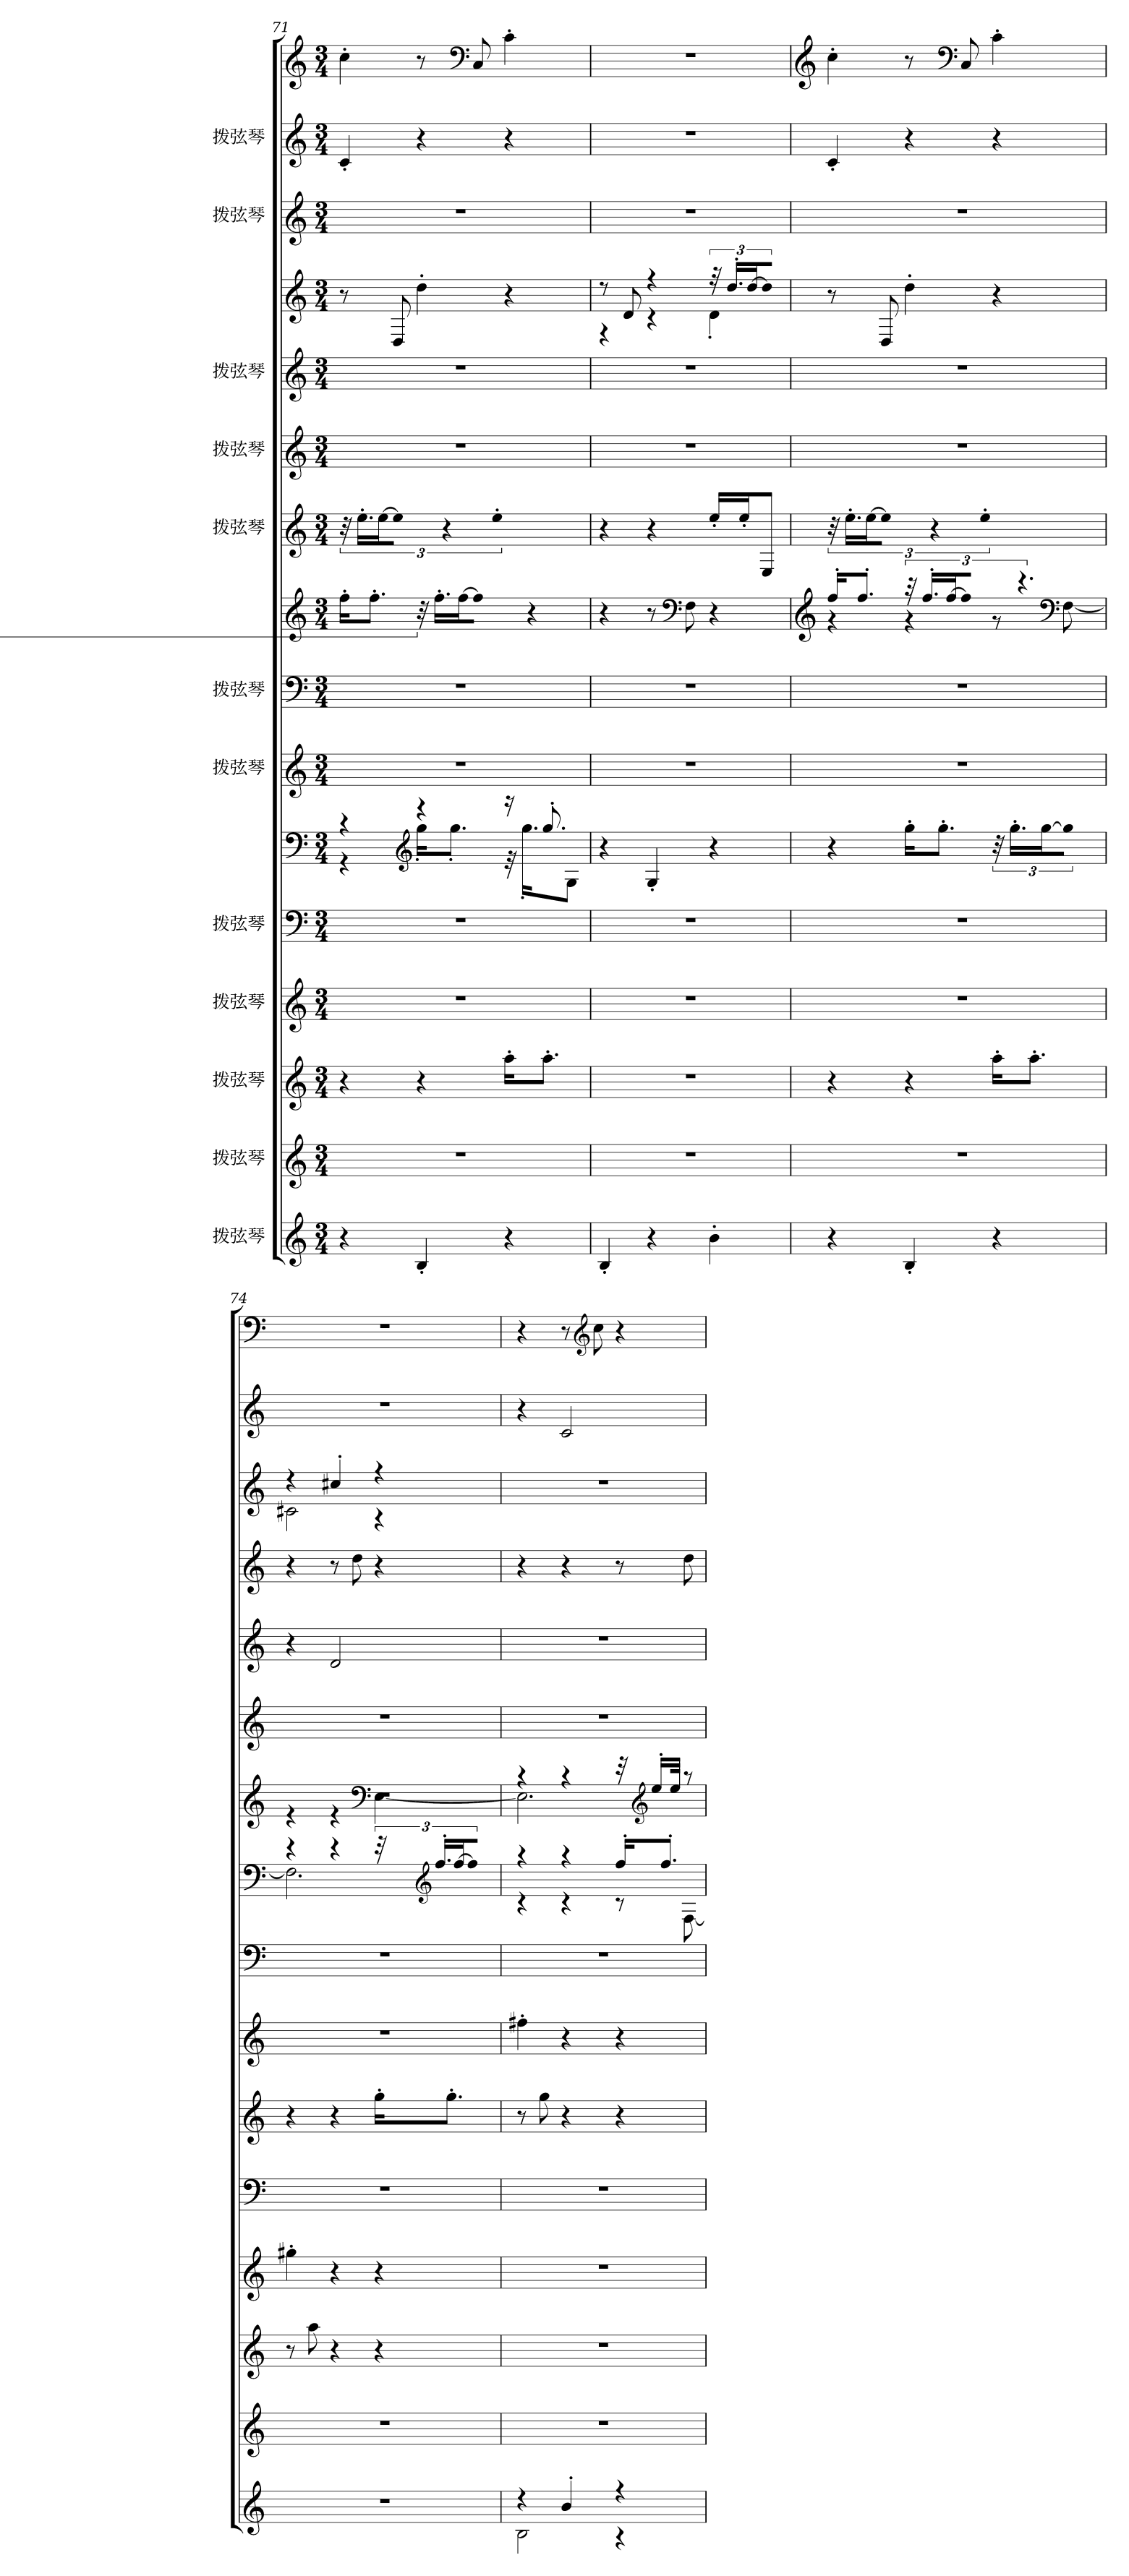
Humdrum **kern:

**kern	**kern	**kern	**kern	**kern	**kern	**kern	**kern	**kern	**kern	**kern	**kern	**kern	**kern	**kern	**kern
*part12	*part11	*part10	*part9	*part8	*part8	*part7	*part6	*part6	*part5	*part4	*part3	*part3	*part2	*part1	*part1
*staff16	*staff15	*staff14	*staff13	*staff12	*staff11	*staff10	*staff9	*staff8	*staff7	*staff6	*staff5	*staff4	*staff3	*staff2	*staff1
*I"拨弦琴	*I"拨弦琴	*I"拨弦琴	*I"拨弦琴	*I"拨弦琴	*	*I"拨弦琴	*I"拨弦琴	*	*I"拨弦琴	*I"拨弦琴	*I"拨弦琴	*	*I"拨弦琴	*I"拨弦琴	*
!!LO:PB:g=z
*clefG2	*clefG2	*clefG2	*clefG2	*clefF4	*clefF4	*clefG2	*clefF4	*clefG2	*clefG2	*clefG2	*clefG2	*clefG2	*clefG2	*clefG2	*clefG2
*k[]	*k[]	*k[]	*k[]	*k[]	*k[]	*k[]	*k[]	*k[]	*k[]	*k[]	*k[]	*k[]	*k[]	*k[]	*k[]
*M3/4	*M3/4	*M3/4	*M3/4	*M3/4	*M3/4	*M3/4	*M3/4	*M3/4	*M3/4	*M3/4	*M3/4	*M3/4	*M3/4	*M3/4	*M3/4
=71	=71	=71	=71	=71	=71	=71	=71	=71	=71	=71	=71	=71	=71	=71	=71
*	*	*	*	*	*^	*	*	*	*	*	*	*	*	*	*
4r	2.r	4r	2.r	2.r	4r	4r	2.r	2.r	16ff'\KL	48r	2.r	2.r	8r	2.r	4c'/	4cc'\
.	.	.	.	.	.	.	.	.	.	24.ee'\LL	.	.	.	.	.	.
.	.	.	.	.	.	.	.	.	8.ff'\J	.	.	.	.	.	.	.
.	.	.	.	.	.	.	.	.	.	[24ee\J	.	.	.	.	.	.
.	.	.	.	.	.	.	.	.	.	8ee\J]	.	.	8D/	.	.	.
*	*	*	*	*	*clefG2	*	*	*	*	*	*	*	*	*	*	*
4B'/	.	4r	.	.	4r	16gg'\KL	.	.	48r	4r	.	.	4dd'\	.	4r	8r
.	.	.	.	.	.	.	.	.	24.ff'\LL	.	.	.	.	.	.	.
.	.	.	.	.	.	8.gg'\J	.	.	.	.	.	.	.	.	.	.
.	.	.	.	.	.	.	.	.	[24ff\J	.	.	.	.	.	.	.
*	*	*	*	*	*	*	*	*	*	*	*	*	*	*	*	*clefF4
.	.	.	.	.	.	.	.	.	8ff\J]	.	.	.	.	.	.	8C/
4r	.	16aa'\KL	.	.	16r	32r	.	.	4r	4ee'\	.	.	4r	.	4r	4c'\
.	.	.	.	.	.	16.gg'\KL	.	.	.	.	.	.	.	.	.	.
.	.	8.aa'\J	.	.	8.gg'/	.	.	.	.	.	.	.	.	.	.	.
.	.	.	.	.	.	8G\J	.	.	.	.	.	.	.	.	.	.
*	*	*	*	*	*v	*v	*	*	*	*	*	*	*	*	*	*
=72	=72	=72	=72	=72	=72	=72	=72	=72	=72	=72	=72	=72	=72	=72	=72
*	*	*	*	*	*	*	*	*	*	*	*	*^	*	*	*
4B'/	2.r	2.r	2.r	2.r	4r	2.r	2.r	4r	4r	2.r	2.r	8r	4r	2.r	2.r	2.r
.	.	.	.	.	.	.	.	.	.	.	.	8d/	.	.	.	.
4r	.	.	.	.	4G'/	.	.	8r	4r	.	.	4r	4r	.	.	.
*	*	*	*	*	*	*	*	*clefF4	*	*	*	*	*	*	*	*
.	.	.	.	.	.	.	.	8F\	.	.	.	.	.	.	.	.
4b'\	.	.	.	.	4r	.	.	4r	16ee'/LL	.	.	48r	4d'\	.	.	.
.	.	.	.	.	.	.	.	.	.	.	.	24.dd'/LL	.	.	.	.
.	.	.	.	.	.	.	.	.	16ee'/J	.	.	.	.	.	.	.
.	.	.	.	.	.	.	.	.	.	.	.	[24dd/J	.	.	.	.
.	.	.	.	.	.	.	.	.	8E/J	.	.	8dd/J]	.	.	.	.
*	*	*	*	*	*	*	*	*	*	*	*	*v	*v	*	*	*
!!LO:PB:g=z
=73	=73	=73	=73	=73	=73	=73	=73	=73	=73	=73	=73	=73	=73	=73	=73
*	*	*	*	*	*	*	*	*clefG2	*	*	*	*	*	*	*clefG2
*	*	*	*	*	*	*	*	*^	*	*	*	*	*	*	*
4r	2.r	4r	2.r	2.r	4r	2.r	2.r	16ff'/KL	4r	48r	2.r	2.r	8r	2.r	4c'/	4cc'\
.	.	.	.	.	.	.	.	.	.	24.ee'\LL	.	.	.	.	.	.
.	.	.	.	.	.	.	.	8.ff'/J	.	.	.	.	.	.	.	.
.	.	.	.	.	.	.	.	.	.	[24ee\J	.	.	.	.	.	.
.	.	.	.	.	.	.	.	.	.	8ee\J]	.	.	8D/	.	.	.
4B'/	.	4r	.	.	16gg'\KL	.	.	48r	4r	4r	.	.	4dd'\	.	4r	8r
.	.	.	.	.	.	.	.	24.ff'/LL	.	.	.	.	.	.	.	.
.	.	.	.	.	8.gg'\J	.	.	.	.	.	.	.	.	.	.	.
.	.	.	.	.	.	.	.	[24ff/J	.	.	.	.	.	.	.	.
*	*	*	*	*	*	*	*	*	*	*	*	*	*	*	*	*clefF4
.	.	.	.	.	.	.	.	8ff/J]	.	.	.	.	.	.	.	8C/
4r	.	16aa'\KL	.	.	48r	.	.	4r	8r	4ee'\	.	.	4r	.	4r	4c'\
.	.	.	.	.	24.gg'\LL	.	.	.	.	.	.	.	.	.	.	.
.	.	8.aa'\J	.	.	.	.	.	.	.	.	.	.	.	.	.	.
.	.	.	.	.	[24gg\J	.	.	.	.	.	.	.	.	.	.	.
*	*	*	*	*	*	*	*	*clefF4	*	*	*	*	*	*	*	*
.	.	.	.	.	8gg\J]	.	.	.	[8F\	.	.	.	.	.	.	.
=74	=74	=74	=74	=74	=74	=74	=74	=74	=74	=74	=74	=74	=74	=74	=74	=74
*	*	*	*	*	*	*	*	*	*	*^	*	*	*	*^	*	*
2.r	2.r	8r	4gg#X'\	2.r	4r	2.r	2.r	4r	2.F\]	2.r	4r	2.r	4r	4r	4r	2c#X\	2.r	2.r
.	.	8aa\	.	.	.	.	.	.	.	.	.	.	.	.	.	.	.	.
.	.	4r	4r	.	4r	.	.	4r	.	.	4r	.	2d/	8r	4cc#X'/	.	.	.
.	.	.	.	.	.	.	.	.	.	.	.	.	.	8dd\	.	.	.	.
*	*	*	*	*	*	*	*	*	*	*clefF4	*	*	*	*	*	*	*	*
.	.	4r	4r	.	16gg'\KL	.	.	48r	.	.	[4E\	.	.	4r	4r	4r	.	.
*	*	*	*	*	*	*	*	*clefG2	*	*	*	*	*	*	*	*	*	*
.	.	.	.	.	.	.	.	24.ff'/LL	.	.	.	.	.	.	.	.	.	.
.	.	.	.	.	8.gg'\J	.	.	.	.	.	.	.	.	.	.	.	.	.
.	.	.	.	.	.	.	.	[24ff/J	.	.	.	.	.	.	.	.	.	.
.	.	.	.	.	.	.	.	8ff/J]	.	.	.	.	.	.	.	.	.	.
*	*	*	*	*	*	*	*	*	*	*	*	*	*	*	*v	*v	*	*
=75	=75	=75	=75	=75	=75	=75	=75	=75	=75	=75	=75	=75	=75	=75	=75	=75	=75
*^	*	*	*	*	*	*	*	*	*	*	*	*	*	*	*	*	*
4r	2B\	2.r	2.r	2.r	2.r	8r	4ff#X'\	2.r	4r	4r	4r	2.E\]	2.r	2.r	4r	2.r	4r	4r
.	.	.	.	.	.	8gg\	.	.	.	.	.	.	.	.	.	.	.	.
4b'/	.	.	.	.	.	4r	4r	.	4r	4r	4r	.	.	.	4r	.	2c/	8r
*	*	*	*	*	*	*	*	*	*	*	*	*	*	*	*	*	*	*clefG2
.	.	.	.	.	.	.	.	.	.	.	.	.	.	.	.	.	.	8cc\
4r	4r	.	.	.	.	4r	4r	.	16ff'/KL	8r	32r	.	.	.	8r	.	.	4r
*	*	*	*	*	*	*	*	*	*	*	*clefG2	*	*	*	*	*	*	*
.	.	.	.	.	.	.	.	.	.	.	16ee'/LL	.	.	.	.	.	.	.
.	.	.	.	.	.	.	.	.	8.ff'/J	.	.	.	.	.	.	.	.	.
.	.	.	.	.	.	.	.	.	.	.	32ee/JJk	.	.	.	.	.	.	.
.	.	.	.	.	.	.	.	.	.	[8F\	8r	.	.	.	8dd\	.	.	.
*	*	*	*	*	*	*	*	*	*v	*v	*	*	*	*	*	*	*	*
*v	*v	*	*	*	*	*	*	*	*	*v	*v	*	*	*	*	*	*
=	=	=	=	=	=	=	=	=	=	=	=	=	=	=	=
*-	*-	*-	*-	*-	*-	*-	*-	*-	*-	*-	*-	*-	*-	*-	*-
